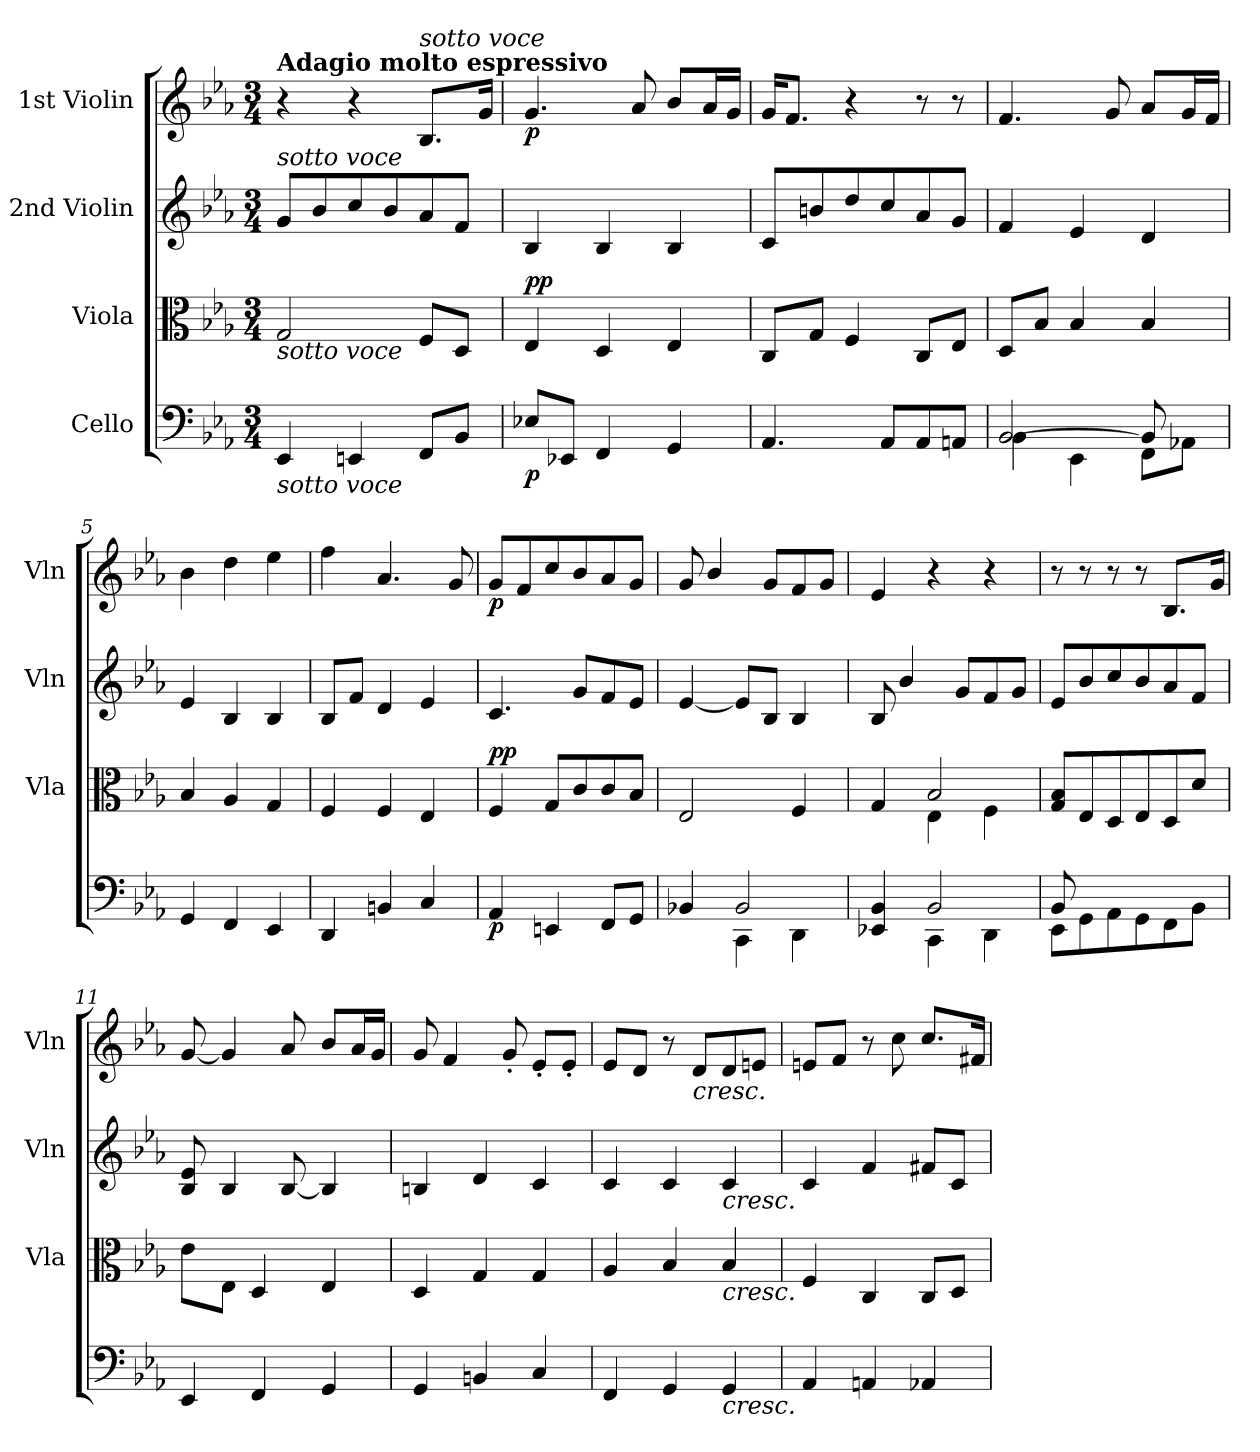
**kern	**dynam	**kern	**dynam	**kern	**kern	**dynam
*part4	*part4	*part3	*part3	*part2	*part1	*part1
*staff4	*staff4	*staff3	*staff3	*staff2	*staff1	*staff1
*I"Cello	*	*I"Viola	*	*I"2nd Violin	*I"1st Violin	*
*	*	*I'Vla	*	*I'Vln	*I'Vln	*
*clefF4	*	*clefC3	*	*clefG2	*clefG2	*
*k[b-e-a-]	*	*k[b-e-a-]	*	*k[b-e-a-]	*k[b-e-a-]	*
*E-:	*	*E-:	*	*E-:	*E-:	*
*M3/4	*	*M3/4	*	*M3/4	*M3/4	*
=1	=1	=1	=1	=1	=1	=1
!	!	!	!	!	!LO:TX:a:B:t=Adagio molto espressivo	!
!	!	!	!	!LO:TX:a:i:t=sotto voce	!	!
!	!	!LO:TX:b:i:t=sotto voce	!	!	!	!
!LO:TX:b:i:t=sotto voce	!	!	!	!	!	!
4EE-/	.	2G/	.	8g/L	4r	.
.	.	.	.	8b-/	.	.
4EEn/	.	.	.	8cc/	4r	.
.	.	.	.	8b-/	.	.
!	!	!	!	!	!LO:TX:a:i:t=sotto voce	!
8FF/L	.	8F/L	.	8a-/	8.B-/L	.
8BB-/J	.	8D/J	.	8f/J	.	.
.	.	.	.	.	16g/Jk	.
=2	=2	=2	=2	=2	=2	=2
!	!LO:DY:b	!	!LO:DY:b	!	!	!
!	!	!	!LO:DY:n=1:a	!	!	!LO:DY:b
8E-X/L	p	4E-/	p p	4B-/	4.g/	p
8EE-X/J	.	.	.	.	.	.
4FF/	.	4D/	.	4B-/	.	.
.	.	.	.	.	8a-/	.
4GG/	.	4E-/	.	4B-/	8b-/L	.
.	.	.	.	.	16a-/L	.
.	.	.	.	.	16g/JJ	.
=3	=3	=3	=3	=3	=3	=3
4.AA-/	.	8C/L	.	8c/L	16g/KL	.
.	.	.	.	.	8.f/J	.
.	.	8G/J	.	8bn/	.	.
.	.	4F/	.	8dd/	4r	.
8AA-/L	.	.	.	8cc/	.	.
8AA-/	.	8C/L	.	8a-/	8r	.
8AAn/J	.	8E-/J	.	8g/J	8r	.
=4	=4	=4	=4	=4	=4	=4
*^	*	*	*	*	*	*
[2BB-/	4BB-\	.	8D/L	.	4f/	4.f/	.
.	.	.	8B-/J	.	.	.	.
.	4EE-\	.	4B-/	.	4e-/	.	.
.	.	.	.	.	.	8g/	.
8BB-/]	8FF\L	.	4B-/	.	4d/	8a-/L	.
8ryy	8AA-X\J	.	.	.	.	16g/L	.
.	.	.	.	.	.	16f/JJ	.
*v	*v	*	*	*	*	*	*
=5	=5	=5	=5	=5	=5	=5
4GG/	.	4B-/	.	4e-/	4b-\	.
4FF/	.	4A-/	.	4B-/	4dd\	.
4EE-/	.	4G/	.	4B-/	4ee-\	.
!!LO:LB:g=z
=6	=6	=6	=6	=6	=6	=6
4DD/	.	4F/	.	8B-/L	4ff\	.
.	.	.	.	8f/J	.	.
4BBn/	.	4F/	.	4d/	4.a-/	.
4C/	.	4E-/	.	4e-/	.	.
.	.	.	.	.	8g/	.
=7	=7	=7	=7	=7	=7	=7
!	!LO:DY:b	!	!LO:DY:b	!	!	!
!	!	!	!LO:DY:n=1:a	!	!	!LO:DY:b
4AA-/	p	4F/	p p	4.c/	8g/L	p
.	.	.	.	.	8f/	.
4EEn/	.	8G/L	.	.	8cc/	.
.	.	8c/	.	8g/L	8b-/	.
8FF/L	.	8c/	.	8f/	8a-/	.
8GG/J	.	8B-/J	.	8e-/J	8g/J	.
!!LO:LB:g=z
=8	=8	=8	=8	=8	=8	=8
*^	*	*	*	*	*	*
4BB-X/	4ryy	.	2E-/	.	[4e-/	8g/	.
.	.	.	.	.	.	4b-/	.
2BB-/	4CC\	.	.	.	8e-/L]	.	.
.	.	.	.	.	8B-/J	8g/L	.
.	4DD\	.	4F/	.	4B-/	8f/	.
.	.	.	.	.	.	8g/J	.
=9	=9	=9	=9	=9	=9	=9	=9
*	*	*	*^	*	*	*	*
4EE-X/ 4BB-/	4ryy	.	4G/	4ryy	.	8B-/	4e-/	.
.	.	.	.	.	.	4b-/	.	.
2BB-/	4CC\	.	2B-/	4E-\	.	.	4r	.
.	.	.	.	.	.	8g/L	.	.
.	4DD\	.	.	4F\	.	8f/	4r	.
.	.	.	.	.	.	8g/J	.	.
*	*	*	*v	*v	*	*	*	*
=10	=10	=10	=10	=10	=10	=10	=10
8BB-/	8EE-\L	.	8G/ 8B-/L	.	8e-/L	8r	.
2ryy	8GG\	.	8E-/	.	8b-/	8r	.
.	8AA-\	.	8D/	.	8cc/	8r	.
.	8GG\	.	8E-/	.	8b-/	8r	.
.	8FF\	.	8D/	.	8a-/	8.B-/L	.
8ryy	8BB-\J	.	8d/J	.	8f/J	.	.
.	.	.	.	.	.	16g/Jk	.
*v	*v	*	*	*	*	*	*
=11	=11	=11	=11	=11	=11	=11
4EE-/	.	8e-\L	.	8B-/ 8e-/	[8g/	.
.	.	8E-\J	.	4B-/	4g/]	.
4FF/	.	4D/	.	.	.	.
.	.	.	.	[8B-/	8a-/	.
4GG/	.	4E-/	.	4B-/]	8b-/L	.
.	.	.	.	.	16a-/L	.
.	.	.	.	.	16g/JJ	.
=12	=12	=12	=12	=12	=12	=12
4GG/	.	4D/	.	4Bn/	8g/	.
.	.	.	.	.	4f/	.
4BBn/	.	4G/	.	4d/	.	.
.	.	.	.	.	8g'/	.
4C/	.	4G/	.	4c/	8e-'/L	.
.	.	.	.	.	8e-'/J	.
!!LO:PB:g=z
=13	=13	=13	=13	=13	=13	=13
4FF/	.	4A-/	.	4c/	8e-/L	.
.	.	.	.	.	8d/J	.
4GG/	.	4B-/	.	4c/	8r	.
!	!	!	!	!	!LO:TX:b:i:t=cresc.	!
.	.	.	.	.	8d/L	.
!	!	!	!	!LO:TX:b:i:t=cresc.	!	!
!	!	!LO:TX:b:i:t=cresc.	!	!	!	!
!LO:TX:b:i:t=cresc.	!	!	!	!	!	!
4GG/	.	4B-/	.	4c/	8d/	.
.	.	.	.	.	8en/J	.
=14	=14	=14	=14	=14	=14	=14
4AA-/	.	4F/	.	4c/	8en/L	.
.	.	.	.	.	8f/J	.
4AAn/	.	4C/	.	4f/	8r	.
.	.	.	.	.	8cc\	.
4AA-X/	.	8C/L	.	8f#X/L	8.cc/L	.
.	.	8D/J	.	8c/J	.	.
.	.	.	.	.	16f#X/Jk	.
=	=	=	=	=	=	=
*-	*-	*-	*-	*-	*-	*-
